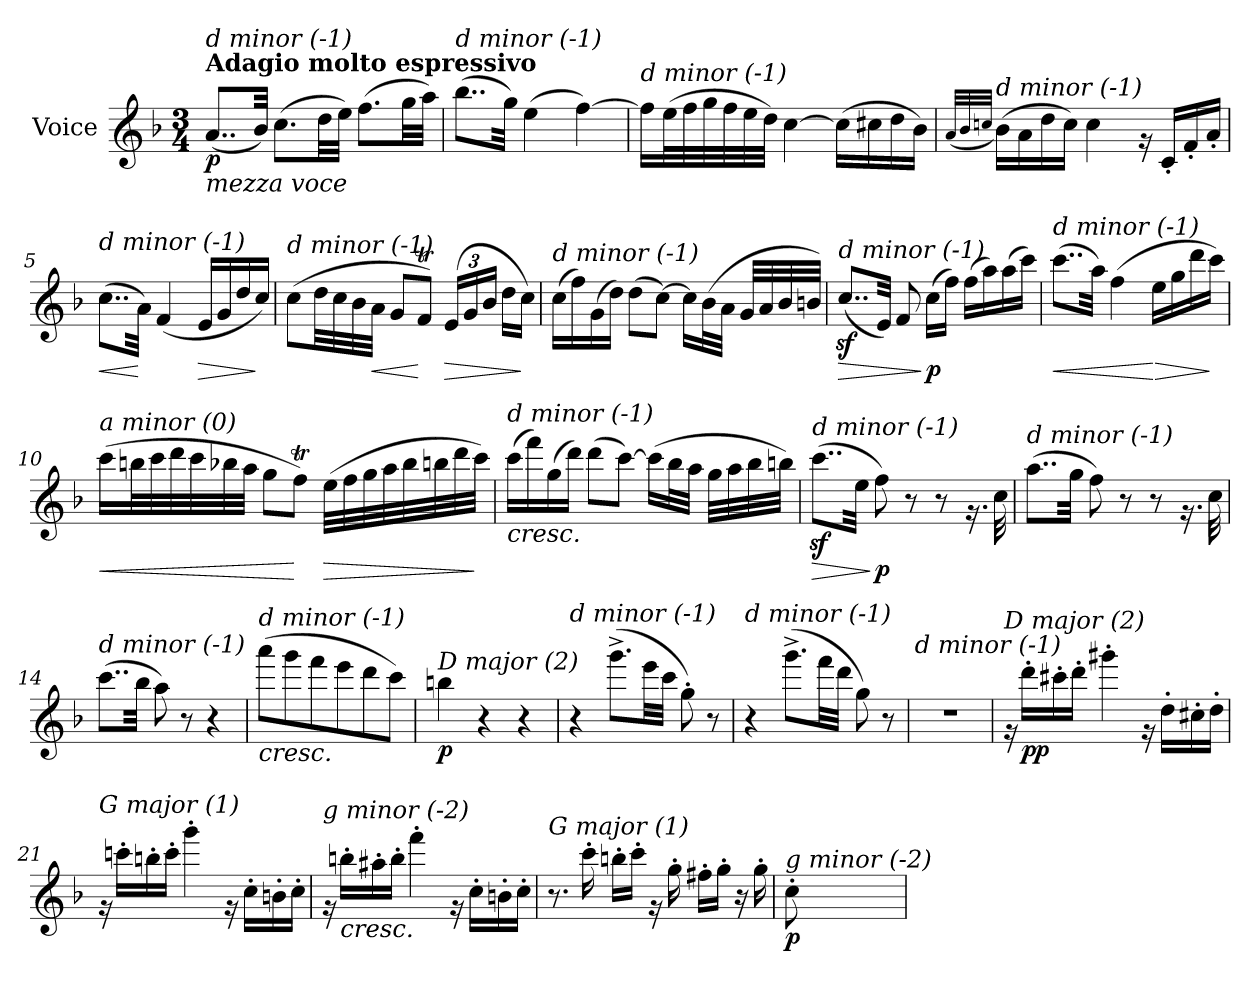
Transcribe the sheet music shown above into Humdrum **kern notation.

**kern	**dynam
*part1	*part1
*staff1	*staff1
*I"Voice	*
*I'V	*
*clefG2	*
*k[b-]	*
*M3/4	*
=1	=1
!LO:TX:a:B:t=Adagio molto espressivo	!
!LO:TX:b:i:t=mezza voce	!
!LO:TX:i:t=d minor (-1)	!
!	!LO:DY:b
(<8..a/L	p
32b-/Jkk)	.
(>8.cc\L	.
32dd\LL	.
32ee\JJJ)	.
(>8.ff\L	.
32gg\LL	.
32aa\JJJ)	.
=2	=2
!LO:TX:i:t=d minor (-1)	!
(>8..bb-\L	.
32gg\Jkk)	.
(>4ee\	.
[4ff\)	.
=3	=3
!LO:TX:i:t=d minor (-1)	!
16ff\LL]	.
(>32ee\L	.
32ff\	.
32gg\	.
32ff\	.
32ee\	.
32dd\JJJ)	.
[4cc\	.
(>16cc\LL]	.
16cc#X\	.
16dd\	.
16b-\JJ)	.
!!LO:LB:g=z
=4	=4
(<32qa/LLL	.
32qb-/	.
32qccn/JJJ	.
!LO:TX:i:t=d minor (-1)	!
(>16b-\LL)	.
16a\	.
16dd\	.
16cc\JJ)	.
4cc\	.
16rg	.
16c'/LL	.
16f'/	.
16a'/JJ	.
=5	=5
!LO:TX:i:t=d minor (-1)	!
!	!LO:HP:b
(>8..cc\L	<
32a\Jkk)	[
(<4f/	.
!	!LO:HP:b
16e/LL	>
16g/	.
16dd/	.
16cc/JJ)	]
=6	=6
!LO:TX:i:t=d minor (-1)	!
(>8cc\L	.
32dd\LL	.
32cc\	.
32b-\	.
!	!LO:HP:b
32a\JJJ	<
8g/L	.
8fT/J)	[
*Xbrackettup	*
!	!LO:HP:b
(>24e/LL	>
24g/	.
24b-/JJ	.
16dd\LL	.
16cc\JJ)	]
!!LO:LB:g=z
=7	=7
!LO:TX:i:t=d minor (-1)	!
(>16cc\LL	.
16ff\)	.
(>16g\	.
16dd\JJ)	.
(>8dd\L	.
[8cc\J)	.
16cc\LL]	.
(>32b-\L	.
32a\JJJ	.
32g/LLL	.
32a/	.
32b-/	.
32bn/JJJ)	.
=8	=8
!LO:TX:i:t=d minor (-1)	!
!	!LO:HP:b
(<8..ccz</L	>
32e/Jkk)	.
8f/	.
!	!LO:DY:n=1:b
(>16cc\LL	] p
16ff\JJ)	.
(>16ff\LL	.
16aa\)	.
(>16aa\	.
16ccc\JJ)	.
=9	=9
!LO:TX:i:t=d minor (-1)	!
!	!LO:HP:b
(>8..ccc\L	<
32aa\Jkk)	.
(>4ff\	.
!	!LO:HP:n=1:b
16ee\LL	[ >
16gg\	.
16ddd\	.
16ccc\JJ)	]
!!LO:LB:g=z
=10	=10
!LO:TX:i:t=a minor (0)	!
!	!LO:HP:b
(>16ccc\LL	<
32bbn\L	.
32ccc\	.
32ddd\	.
32ccc\	.
32bb-X\	.
32aa\JJJ	.
8gg\L	.
8ffT\J)	[
!	!LO:HP:b
(>32ee\LLL	>
32ff\	.
32gg\	.
32aa\	.
32bb-\	.
32bbn\	.
32ddd\	.
32ccc\JJJ)	]
=11	=11
!LO:TX:b:i:t=cresc.	!
!LO:TX:i:t=d minor (-1)	!
(>16ccc\LL	.
16fff\)	.
(>16gg\	.
16ddd\JJ)	.
(>8ddd\L	.
[8ccc\J)	.
(>16ccc\LL]	.
32bb-\L	.
32aa\JJJ	.
32gg\LLL	.
32aa\	.
32bb-\	.
32bbn\JJJ)	.
!!LO:LB:g=z
=12	=12
!LO:TX:i:t=d minor (-1)	!
!	!LO:HP:b
(>8..cccz<\L	>
32ee\Jkk	.
!	!LO:DY:n=1:b
8ff\)	] p
8r	.
8r	.
16.rg	.
32cc\	.
=13	=13
!LO:TX:i:t=d minor (-1)	!
(>8..aa\L	.
32gg\Jkk	.
8ff\)	.
8r	.
8r	.
16.rg	.
32cc\	.
=14	=14
!LO:TX:i:t=d minor (-1)	!
(>8..ccc\L	.
32bb-\Jkk	.
8aa\)	.
8r	.
4r	.
=15	=15
!LO:TX:b:i:t=cresc.	!
!LO:TX:i:t=d minor (-1)	!
(>8aaa\L	.
8ggg\	.
8fff\	.
8eee\	.
8ddd\	.
8ccc\J)	.
=16	=16
!LO:TX:i:t=D major (2)	!
!	!LO:DY:b
4bbn\	p
4r	.
4r	.
!!LO:LB:g=z
=17	=17
!LO:TX:i:t=d minor (-1)	!
4r	.
(>8.ggg^\L	.
32eee\LL	.
32ccc\JJJ	.
8gg'\)	.
8r	.
=18	=18
!LO:TX:i:t=d minor (-1)	!
4r	.
(>8.ggg^\L	.
32fff\LL	.
32ddd\JJJ	.
8gg\)	.
8r	.
=19	=19
!LO:TX:i:t=d minor (-1)	!
2.r	.
=20	=20
!LO:TX:i:t=D major (2)	!
16rg	.
!	!LO:DY:b
16ddd'\LL	pp
16ccc#X'\	.
16ddd'\JJ	.
4ggg#X'i\	.
16rg	.
16dd'\LL	.
16cc#X'\	.
16dd'\JJ	.
!!LO:LB:g=z
=21	=21
!LO:TX:i:t=G major (1)	!
16rg	.
16cccn'\LL	.
16bbn'\	.
16ccc'\JJ	.
4ggg'\	.
16rg	.
16cc'\LL	.
16bn'\	.
16cc'\JJ	.
=22	=22
!LO:TX:i:t=g minor (-2)	!
16rg	.
!LO:TX:b:i:t=cresc.	!
16bbn'\LL	.
16aa#X'j\	.
16bb'\JJ	.
4fff'\	.
16rg	.
16cc'\LL	.
16bn'\	.
16cc'\JJ	.
=23	=23
!LO:TX:i:t=G major (1)	!
8.r	.
16ccc'\	.
16bbn'\LL	.
16ccc'\JJ	.
16rg	.
16gg'\	.
16ff#X'\LL	.
16gg'\JJ	.
16r	.
16gg'\	.
=24	=24
!LO:TX:i:t=g minor (-2)	!
!	!LO:DY:b
8cc'\	p
=	=
*-	*-
